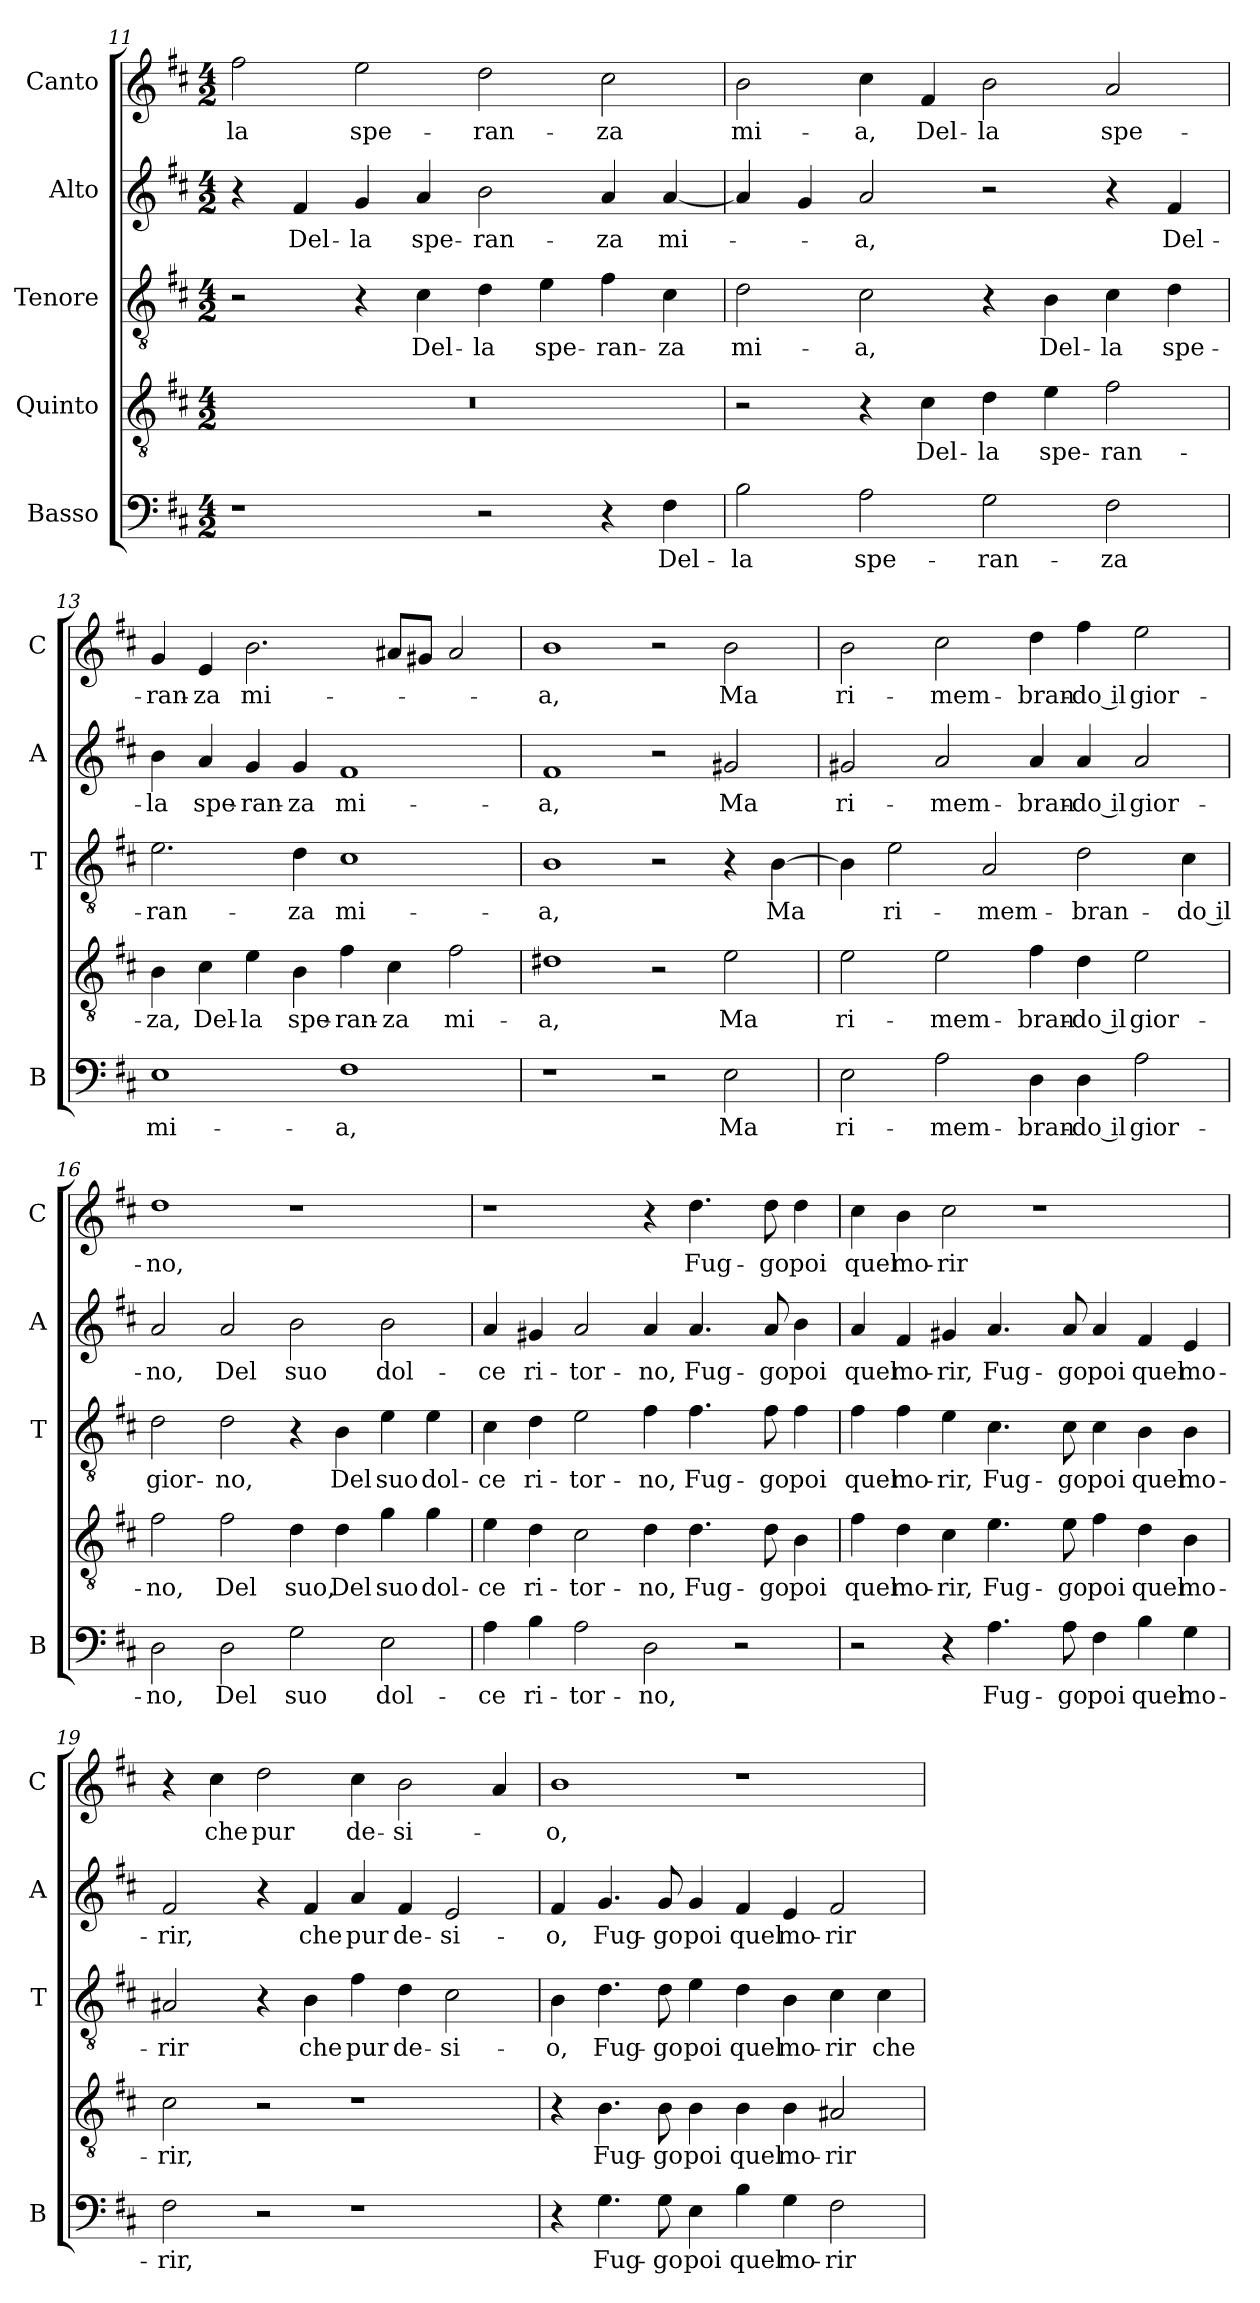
**kern	**text	**kern	**text	**kern	**text	**kern	**text	**kern	**text
*part5	*part5	*part4	*part4	*part3	*part3	*part2	*part2	*part1	*part1
*staff5	*staff5	*staff4	*staff4	*staff3	*staff3	*staff2	*staff2	*staff1	*staff1
*I"Basso	*	*I"Quinto	*	*I"Tenore	*	*I"Alto	*	*I"Canto	*
*I'B	*	*	*	*I'T	*	*I'A	*	*I'C	*
*clefF4	*	*clefGv2	*	*clefGv2	*	*clefG2	*	*clefG2	*
*k[f#c#]	*	*k[f#c#]	*	*k[f#c#]	*	*k[f#c#]	*	*k[f#c#]	*
*D:	*	*D:	*	*D:	*	*D:	*	*D:	*
*M4/2	*	*M4/2	*	*M4/2	*	*M4/2	*	*M4/2	*
=11	=11	=11	=11	=11	=11	=11	=11	=11	=11
!	!	!	!	!	!	!	!	!	!LO:LY:b
1r	.	0r	.	2r	.	4r	.	2ff#\	-la
!	!	!	!	!	!	!	!LO:LY:b	!	!
.	.	.	.	.	.	4f#/	Del-	.	.
!	!	!	!	!	!	!	!LO:LY:b	!	!LO:LY:b
.	.	.	.	4r	.	4g/	-la	2ee\	spe-
!	!	!	!	!	!LO:LY:b	!	!LO:LY:b	!	!
.	.	.	.	4c#\	Del-	4a/	spe-	.	.
!	!	!	!	!	!LO:LY:b	!	!LO:LY:b	!	!LO:LY:b
2r	.	.	.	4d\	-la	2b\	-ran-	2dd\	-ran-
!	!	!	!	!	!LO:LY:b	!	!	!	!
.	.	.	.	4e\	spe-	.	.	.	.
!	!	!	!	!	!LO:LY:b	!	!LO:LY:b	!	!LO:LY:b
4r	.	.	.	4f#\	-ran-	4a/	-za	2cc#\	-za
!	!LO:LY:b	!	!	!	!LO:LY:b	!	!LO:LY:b	!	!
4F#\	Del-	.	.	4c#\	-za	[4a/	mi-	.	.
=12	=12	=12	=12	=12	=12	=12	=12	=12	=12
!	!LO:LY:b	!	!	!	!LO:LY:b	!	!	!	!LO:LY:b
2B\	-la	2r	.	2d\	mi-	4a/]	.	2b\	mi-
.	.	.	.	.	.	4g/	.	.	.
!	!LO:LY:b	!	!	!	!LO:LY:b	!	!LO:LY:b	!	!LO:LY:b
2A\	spe-	4r	.	2c#\	-a,	2a/	-a,	4cc#\	-a,
!	!	!	!LO:LY:b	!	!	!	!	!	!LO:LY:b
.	.	4c#\	Del-	.	.	.	.	4f#/	Del-
!	!LO:LY:b	!	!LO:LY:b	!	!	!	!	!	!LO:LY:b
2G\	-ran-	4d\	-la	4r	.	2r	.	2b\	-la
!	!	!	!LO:LY:b	!	!LO:LY:b	!	!	!	!
.	.	4e\	spe-	4B\	Del-	.	.	.	.
!	!LO:LY:b	!	!LO:LY:b	!	!LO:LY:b	!	!	!	!LO:LY:b
2F#\	-za	2f#\	-ran-	4c#\	-la	4r	.	2a/	spe-
!	!	!	!	!	!LO:LY:b	!	!LO:LY:b	!	!
.	.	.	.	4d\	spe-	4f#/	Del-	.	.
!!LO:LB:g=z
=13	=13	=13	=13	=13	=13	=13	=13	=13	=13
!	!LO:LY:b	!	!LO:LY:b	!	!LO:LY:b	!	!LO:LY:b	!	!LO:LY:b
1E	mi-	4B\	-za,	2.e\	-ran-	4b\	-la	4g/	-ran-
!	!	!	!LO:LY:b	!	!	!	!LO:LY:b	!	!LO:LY:b
.	.	4c#\	Del-	.	.	4a/	spe-	4e/	-za
!	!	!	!LO:LY:b	!	!	!	!LO:LY:b	!	!LO:LY:b
.	.	4e\	-la	.	.	4g/	-ran-	2.b\	mi-
!	!	!	!LO:LY:b	!	!LO:LY:b	!	!LO:LY:b	!	!
.	.	4B\	spe-	4d\	-za	4g/	-za	.	.
!	!LO:LY:b	!	!LO:LY:b	!	!LO:LY:b	!	!LO:LY:b	!	!
1F#	-a,	4f#\	-ran-	1c#	mi-	1f#	mi-	.	.
!	!	!	!LO:LY:b	!	!	!	!	!	!
.	.	4c#\	-za	.	.	.	.	8a#X/L	.
.	.	.	.	.	.	.	.	8g#X/J	.
!	!	!	!LO:LY:b	!	!	!	!	!	!
.	.	2f#\	mi-	.	.	.	.	2a#/	.
=14	=14	=14	=14	=14	=14	=14	=14	=14	=14
!	!	!	!LO:LY:b	!	!LO:LY:b	!	!LO:LY:b	!	!LO:LY:b
1r	.	1d#X	-a,	1B	-a,	1f#	-a,	1b	-a,
2r	.	2r	.	2r	.	2r	.	2r	.
!	!LO:LY:b	!	!LO:LY:b	!	!	!	!LO:LY:b	!	!LO:LY:b
2E\	Ma	2e\	Ma	4r	.	2g#X/	Ma	2b\	Ma
!	!	!	!	!	!LO:LY:b	!	!	!	!
.	.	.	.	[4B\	Ma	.	.	.	.
=15	=15	=15	=15	=15	=15	=15	=15	=15	=15
!	!LO:LY:b	!	!LO:LY:b	!	!	!	!LO:LY:b	!	!LO:LY:b
2E\	ri-	2e\	ri-	4B\]	.	2g#X/	ri-	2b\	ri-
!	!	!	!	!	!LO:LY:b	!	!	!	!
.	.	.	.	2e\	ri-	.	.	.	.
!	!LO:LY:b	!	!LO:LY:b	!	!	!	!LO:LY:b	!	!LO:LY:b
2A\	-mem-	2e\	-mem-	.	.	2a/	-mem-	2cc#\	-mem-
!	!	!	!	!	!LO:LY:b	!	!	!	!
.	.	.	.	2A/	-mem-	.	.	.	.
!	!LO:LY:b	!	!LO:LY:b	!	!	!	!LO:LY:b	!	!LO:LY:b
4D\	-bran-	4f#\	-bran-	.	.	4a/	-bran-	4dd\	-bran-
!	!LO:LY:b	!	!LO:LY:b	!	!LO:LY:b	!	!LO:LY:b	!	!LO:LY:b
4D\	-do il	4d\	-do il	2d\	-bran-	4a/	-do il	4ff#\	-do il
!	!LO:LY:b	!	!LO:LY:b	!	!	!	!LO:LY:b	!	!LO:LY:b
2A\	gior-	2e\	gior-	.	.	2a/	gior-	2ee\	gior-
!	!	!	!	!	!LO:LY:b	!	!	!	!
.	.	.	.	4c#\	-do il	.	.	.	.
=16	=16	=16	=16	=16	=16	=16	=16	=16	=16
!	!LO:LY:b	!	!LO:LY:b	!	!LO:LY:b	!	!LO:LY:b	!	!LO:LY:b
2D\	-no,	2f#\	-no,	2d\	gior-	2a/	-no,	1dd	-no,
!	!LO:LY:b	!	!LO:LY:b	!	!LO:LY:b	!	!LO:LY:b	!	!
2D\	Del	2f#\	Del	2d\	-no,	2a/	Del	.	.
!	!LO:LY:b	!	!LO:LY:b	!	!	!	!LO:LY:b	!	!
2G\	suo	4d\	suo,	4r	.	2b\	suo	1r	.
!	!	!	!LO:LY:b	!	!LO:LY:b	!	!	!	!
.	.	4d\	Del	4B\	Del	.	.	.	.
!	!LO:LY:b	!	!LO:LY:b	!	!LO:LY:b	!	!LO:LY:b	!	!
2E\	dol-	4g\	suo	4e\	suo	2b\	dol-	.	.
!	!	!	!LO:LY:b	!	!LO:LY:b	!	!	!	!
.	.	4g\	dol-	4e\	dol-	.	.	.	.
!!LO:LB:g=z
=17	=17	=17	=17	=17	=17	=17	=17	=17	=17
!	!LO:LY:b	!	!LO:LY:b	!	!LO:LY:b	!	!LO:LY:b	!	!
4A\	-ce	4e\	-ce	4c#\	-ce	4a/	-ce	1r	.
!	!LO:LY:b	!	!LO:LY:b	!	!LO:LY:b	!	!LO:LY:b	!	!
4B\	ri-	4d\	ri-	4d\	ri-	4g#X/	ri-	.	.
!	!LO:LY:b	!	!LO:LY:b	!	!LO:LY:b	!	!LO:LY:b	!	!
2A\	-tor-	2c#\	-tor-	2e\	-tor-	2a/	-tor-	.	.
!	!LO:LY:b	!	!LO:LY:b	!	!LO:LY:b	!	!LO:LY:b	!	!
2D\	-no,	4d\	-no,	4f#\	-no,	4a/	-no,	4r	.
!	!	!	!LO:LY:b	!	!LO:LY:b	!	!LO:LY:b	!	!LO:LY:b
.	.	4.d\	Fug-	4.f#\	Fug-	4.a/	Fug-	4.dd\	Fug-
2r	.	.	.	.	.	.	.	.	.
!	!	!	!LO:LY:b	!	!LO:LY:b	!	!LO:LY:b	!	!LO:LY:b
.	.	8d\	-go	8f#\	-go	8a/	-go	8dd\	-go
!	!	!	!LO:LY:b	!	!LO:LY:b	!	!LO:LY:b	!	!LO:LY:b
.	.	4B\	poi	4f#\	poi	4b\	poi	4dd\	poi
=18	=18	=18	=18	=18	=18	=18	=18	=18	=18
!	!	!	!LO:LY:b	!	!LO:LY:b	!	!LO:LY:b	!	!LO:LY:b
2r	.	4f#\	quel	4f#\	quel	4a/	quel	4cc#\	quel
!	!	!	!LO:LY:b	!	!LO:LY:b	!	!LO:LY:b	!	!LO:LY:b
.	.	4d\	mo-	4f#\	mo-	4f#/	mo-	4b\	mo-
!	!	!	!LO:LY:b	!	!LO:LY:b	!	!LO:LY:b	!	!LO:LY:b
4r	.	4c#\	-rir,	4e\	-rir,	4g#X/	-rir,	2cc#\	-rir
!	!LO:LY:b	!	!LO:LY:b	!	!LO:LY:b	!	!LO:LY:b	!	!
4.A\	Fug-	4.e\	Fug-	4.c#\	Fug-	4.a/	Fug-	.	.
.	.	.	.	.	.	.	.	1r	.
!	!LO:LY:b	!	!LO:LY:b	!	!LO:LY:b	!	!LO:LY:b	!	!
8A\	-go	8e\	-go	8c#\	-go	8a/	-go	.	.
!	!LO:LY:b	!	!LO:LY:b	!	!LO:LY:b	!	!LO:LY:b	!	!
4F#\	poi	4f#\	poi	4c#\	poi	4a/	poi	.	.
!	!LO:LY:b	!	!LO:LY:b	!	!LO:LY:b	!	!LO:LY:b	!	!
4B\	quel	4d\	quel	4B\	quel	4f#/	quel	.	.
!	!LO:LY:b	!	!LO:LY:b	!	!LO:LY:b	!	!LO:LY:b	!	!
4G\	mo-	4B\	mo-	4B\	mo-	4e/	mo-	.	.
=19	=19	=19	=19	=19	=19	=19	=19	=19	=19
!	!LO:LY:b	!	!LO:LY:b	!	!LO:LY:b	!	!LO:LY:b	!	!
2F#\	-rir,	2c#\	-rir,	2A#X/	-rir	2f#/	-rir,	4r	.
!	!	!	!	!	!	!	!	!	!LO:LY:b
.	.	.	.	.	.	.	.	4cc#\	che
!	!	!	!	!	!	!	!	!	!LO:LY:b
2r	.	2r	.	4r	.	4r	.	2dd\	pur
!	!	!	!	!	!LO:LY:b	!	!LO:LY:b	!	!
.	.	.	.	4B\	che	4f#/	che	.	.
!	!	!	!	!	!LO:LY:b	!	!LO:LY:b	!	!LO:LY:b
1r	.	1r	.	4f#\	pur	4a/	pur	4cc#\	de-
!	!	!	!	!	!LO:LY:b	!	!LO:LY:b	!	!LO:LY:b
.	.	.	.	4d\	de-	4f#/	de-	2b\	-si-
!	!	!	!	!	!LO:LY:b	!	!LO:LY:b	!	!
.	.	.	.	2c#\	-si-	2e/	-si-	.	.
.	.	.	.	.	.	.	.	4a/	.
!!LO:PB:g=z
=20	=20	=20	=20	=20	=20	=20	=20	=20	=20
!	!	!	!	!	!LO:LY:b	!	!LO:LY:b	!	!LO:LY:b
4r	.	4r	.	4B\	-o,	4f#/	-o,	1b	-o,
!	!LO:LY:b	!	!LO:LY:b	!	!LO:LY:b	!	!LO:LY:b	!	!
4.G\	Fug-	4.B\	Fug-	4.d\	Fug-	4.g/	Fug-	.	.
!	!LO:LY:b	!	!LO:LY:b	!	!LO:LY:b	!	!LO:LY:b	!	!
8G\	-go	8B\	-go	8d\	-go	8g/	-go	.	.
!	!LO:LY:b	!	!LO:LY:b	!	!LO:LY:b	!	!LO:LY:b	!	!
4E\	poi	4B\	poi	4e\	poi	4g/	poi	.	.
!	!LO:LY:b	!	!LO:LY:b	!	!LO:LY:b	!	!LO:LY:b	!	!
4B\	quel	4B\	quel	4d\	quel	4f#/	quel	1r	.
!	!LO:LY:b	!	!LO:LY:b	!	!LO:LY:b	!	!LO:LY:b	!	!
4G\	mo-	4B\	mo-	4B\	mo-	4e/	mo-	.	.
!	!LO:LY:b	!	!LO:LY:b	!	!LO:LY:b	!	!LO:LY:b	!	!
2F#\	-rir	2A#X/	-rir	4c#\	-rir	2f#/	-rir	.	.
!	!	!	!	!	!LO:LY:b	!	!	!	!
.	.	.	.	4c#\	che	.	.	.	.
=	=	=	=	=	=	=	=	=	=
*-	*-	*-	*-	*-	*-	*-	*-	*-	*-
